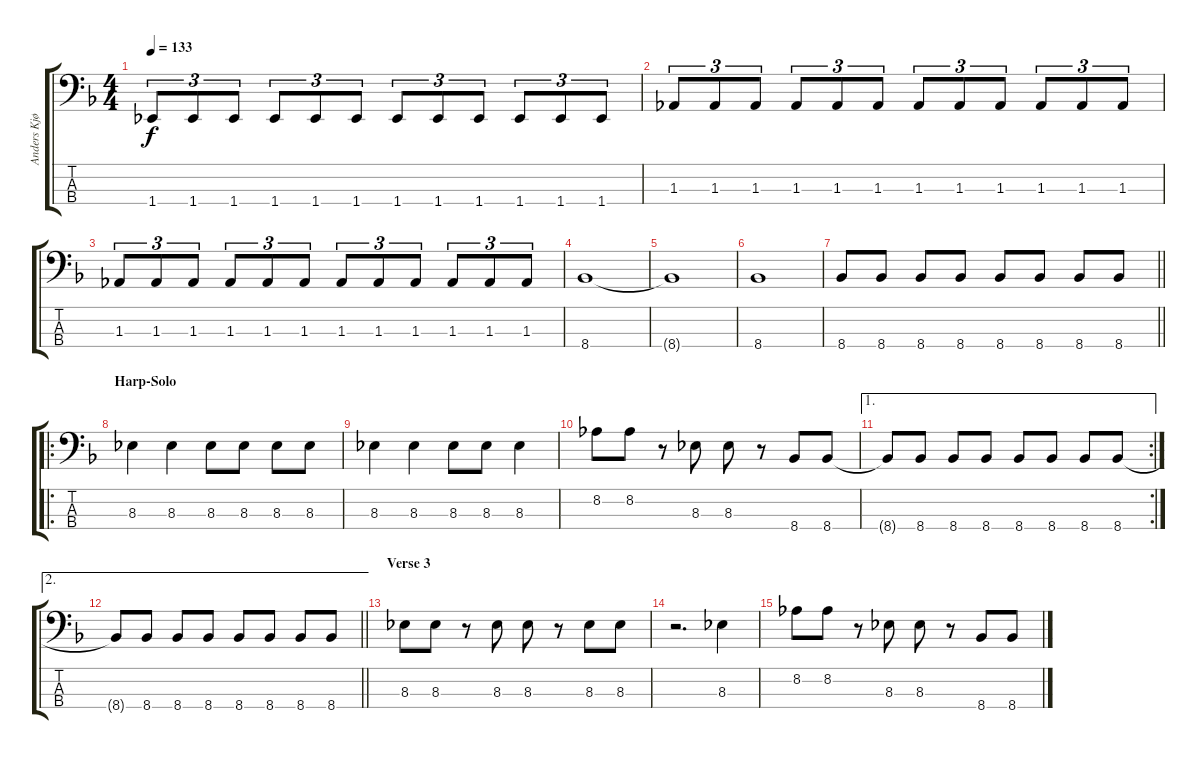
\track ("Anders Kjølholm" "Anders Kjø") {instrument electricbassfinger}
\staff {score tabs}
\tuning (F2 C2 G1 D1) {hide}
\ts (4 4)
\tempo 133
\clef f4
\ks f
1.4.8{tu (3 2) dy f} 1.4.8{tu (3 2)} 1.4.8{tu (3 2)} 1.4.8{tu (3 2)} 1.4.8{tu (3 2)} 1.4.8{tu (3 2)} 1.4.8{tu (3 2)} 1.4.8{tu (3 2)} 1.4.8{tu (3 2)} 1.4.8{tu (3 2)} 1.4.8{tu (3 2)} 1.4.8{tu (3 2)} |
1.3.8{tu (3 2)} 1.3.8{tu (3 2)} 1.3.8{tu (3 2)} 1.3.8{tu (3 2)} 1.3.8{tu (3 2)} 1.3.8{tu (3 2)} 1.3.8{tu (3 2)} 1.3.8{tu (3 2)} 1.3.8{tu (3 2)} 1.3.8{tu (3 2)} 1.3.8{tu (3 2)} 1.3.8{tu (3 2)} |
1.3.8{tu (3 2)} 1.3.8{tu (3 2)} 1.3.8{tu (3 2)} 1.3.8{tu (3 2)} 1.3.8{tu (3 2)} 1.3.8{tu (3 2)} 1.3.8{tu (3 2)} 1.3.8{tu (3 2)} 1.3.8{tu (3 2)} 1.3.8{tu (3 2)} 1.3.8{tu (3 2)} 1.3.8{tu (3 2)} |
8.4.1 |
8.4{t}.1 |
8.4.1 |
\barLineRight lightlight
8.4.8 8.4.8 8.4.8 8.4.8 8.4.8 8.4.8 8.4.8 8.4.8 |
\ro
\section ("" "Harp-Solo")
8.3.4 8.3.4 8.3.8 8.3.8 8.3.8 8.3.8 |
8.3.4 8.3.4 8.3.8 8.3.8 8.3.4 |
8.2.8 8.2.8 r.8 8.3.8 8.3.8 r.8 8.4.8 8.4.8 |
\ae 1
\rc 2
8.4{t}.8 8.4.8 8.4.8 8.4.8 8.4.8 8.4.8 8.4.8 8.4.8 |
\ae 2
\barLineRight lightlight
8.4{t}.8 8.4.8 8.4.8 8.4.8 8.4.8 8.4.8 8.4.8 8.4.8 |
\section ("" "Verse 3")
8.3.8 8.3.8 r.8 8.3.8 8.3.8 r.8 8.3.8 8.3.8 |
r.2{d} 8.3.4 |
8.2.8 8.2.8 r.8 8.3.8 8.3.8 r.8 8.4.8 8.4.8
